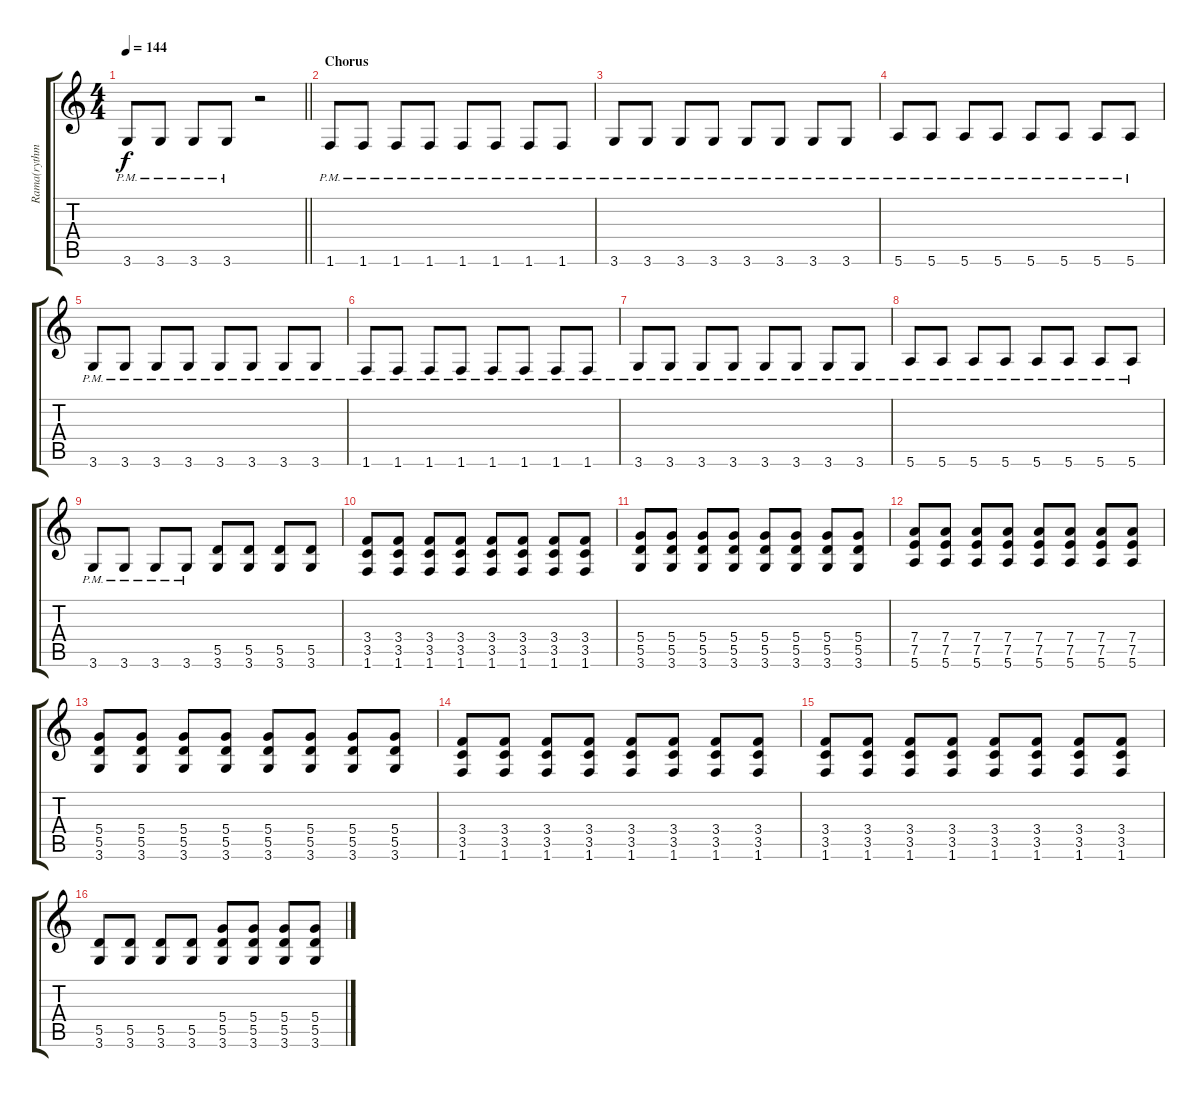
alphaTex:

\track ("Rama(rythm guitar 2)" "Rama(rythm") {instrument distortionguitar}
\staff {score tabs}
\tuning (E4 B3 G3 D3 A2 E2) {hide}
\ts (4 4)
\tempo 144
\clef g2
\barLineRight lightlight
\ks c
3.6{pm}.8{dy f} 3.6{pm}.8 3.6{pm}.8 3.6{pm}.8 r.2 |
\section ("" "Chorus")
1.6{pm}.8 1.6{pm}.8 1.6{pm}.8 1.6{pm}.8 1.6{pm}.8 1.6{pm}.8 1.6{pm}.8 1.6{pm}.8 |
3.6{pm}.8 3.6{pm}.8 3.6{pm}.8 3.6{pm}.8 3.6{pm}.8 3.6{pm}.8 3.6{pm}.8 3.6{pm}.8 |
5.6{pm}.8 5.6{pm}.8 5.6{pm}.8 5.6{pm}.8 5.6{pm}.8 5.6{pm}.8 5.6{pm}.8 5.6{pm}.8 |
3.6{pm}.8 3.6{pm}.8 3.6{pm}.8 3.6{pm}.8 3.6{pm}.8 3.6{pm}.8 3.6{pm}.8 3.6{pm}.8 |
1.6{pm}.8 1.6{pm}.8 1.6{pm}.8 1.6{pm}.8 1.6{pm}.8 1.6{pm}.8 1.6{pm}.8 1.6{pm}.8 |
3.6{pm}.8 3.6{pm}.8 3.6{pm}.8 3.6{pm}.8 3.6{pm}.8 3.6{pm}.8 3.6{pm}.8 3.6{pm}.8 |
5.6{pm}.8 5.6{pm}.8 5.6{pm}.8 5.6{pm}.8 5.6{pm}.8 5.6{pm}.8 5.6{pm}.8 5.6{pm}.8 |
3.6{pm}.8 3.6{pm}.8 3.6{pm}.8 3.6{pm}.8 (5.5 3.6).8 (5.5 3.6).8 (5.5 3.6).8 (5.5 3.6).8 |
(3.4 3.5 1.6).8 (3.4 3.5 1.6).8 (3.4 3.5 1.6).8 (3.4 3.5 1.6).8 (3.4 3.5 1.6).8 (3.4 3.5 1.6).8 (3.4 3.5 1.6).8 (3.4 3.5 1.6).8 |
(5.4 5.5 3.6).8 (5.4 5.5 3.6).8 (5.4 5.5 3.6).8 (5.4 5.5 3.6).8 (5.4 5.5 3.6).8 (5.4 5.5 3.6).8 (5.4 5.5 3.6).8 (5.4 5.5 3.6).8 |
(7.4 7.5 5.6).8 (7.4 7.5 5.6).8 (7.4 7.5 5.6).8 (7.4 7.5 5.6).8 (7.4 7.5 5.6).8 (7.4 7.5 5.6).8 (7.4 7.5 5.6).8 (7.4 7.5 5.6).8 |
(5.4 5.5 3.6).8 (5.4 5.5 3.6).8 (5.4 5.5 3.6).8 (5.4 5.5 3.6).8 (5.4 5.5 3.6).8 (5.4 5.5 3.6).8 (5.4 5.5 3.6).8 (5.4 5.5 3.6).8 |
(3.4 3.5 1.6).8 (3.4 3.5 1.6).8 (3.4 3.5 1.6).8 (3.4 3.5 1.6).8 (3.4 3.5 1.6).8 (3.4 3.5 1.6).8 (3.4 3.5 1.6).8 (3.4 3.5 1.6).8 |
(3.4 3.5 1.6).8 (3.4 3.5 1.6).8 (3.4 3.5 1.6).8 (3.4 3.5 1.6).8 (3.4 3.5 1.6).8 (3.4 3.5 1.6).8 (3.4 3.5 1.6).8 (3.4 3.5 1.6).8 |
(5.5 3.6).8 (5.5 3.6).8 (5.5 3.6).8 (5.5 3.6).8 (5.4 5.5 3.6).8 (5.4 5.5 3.6).8 (5.4 5.5 3.6).8 (5.4 5.5 3.6).8
